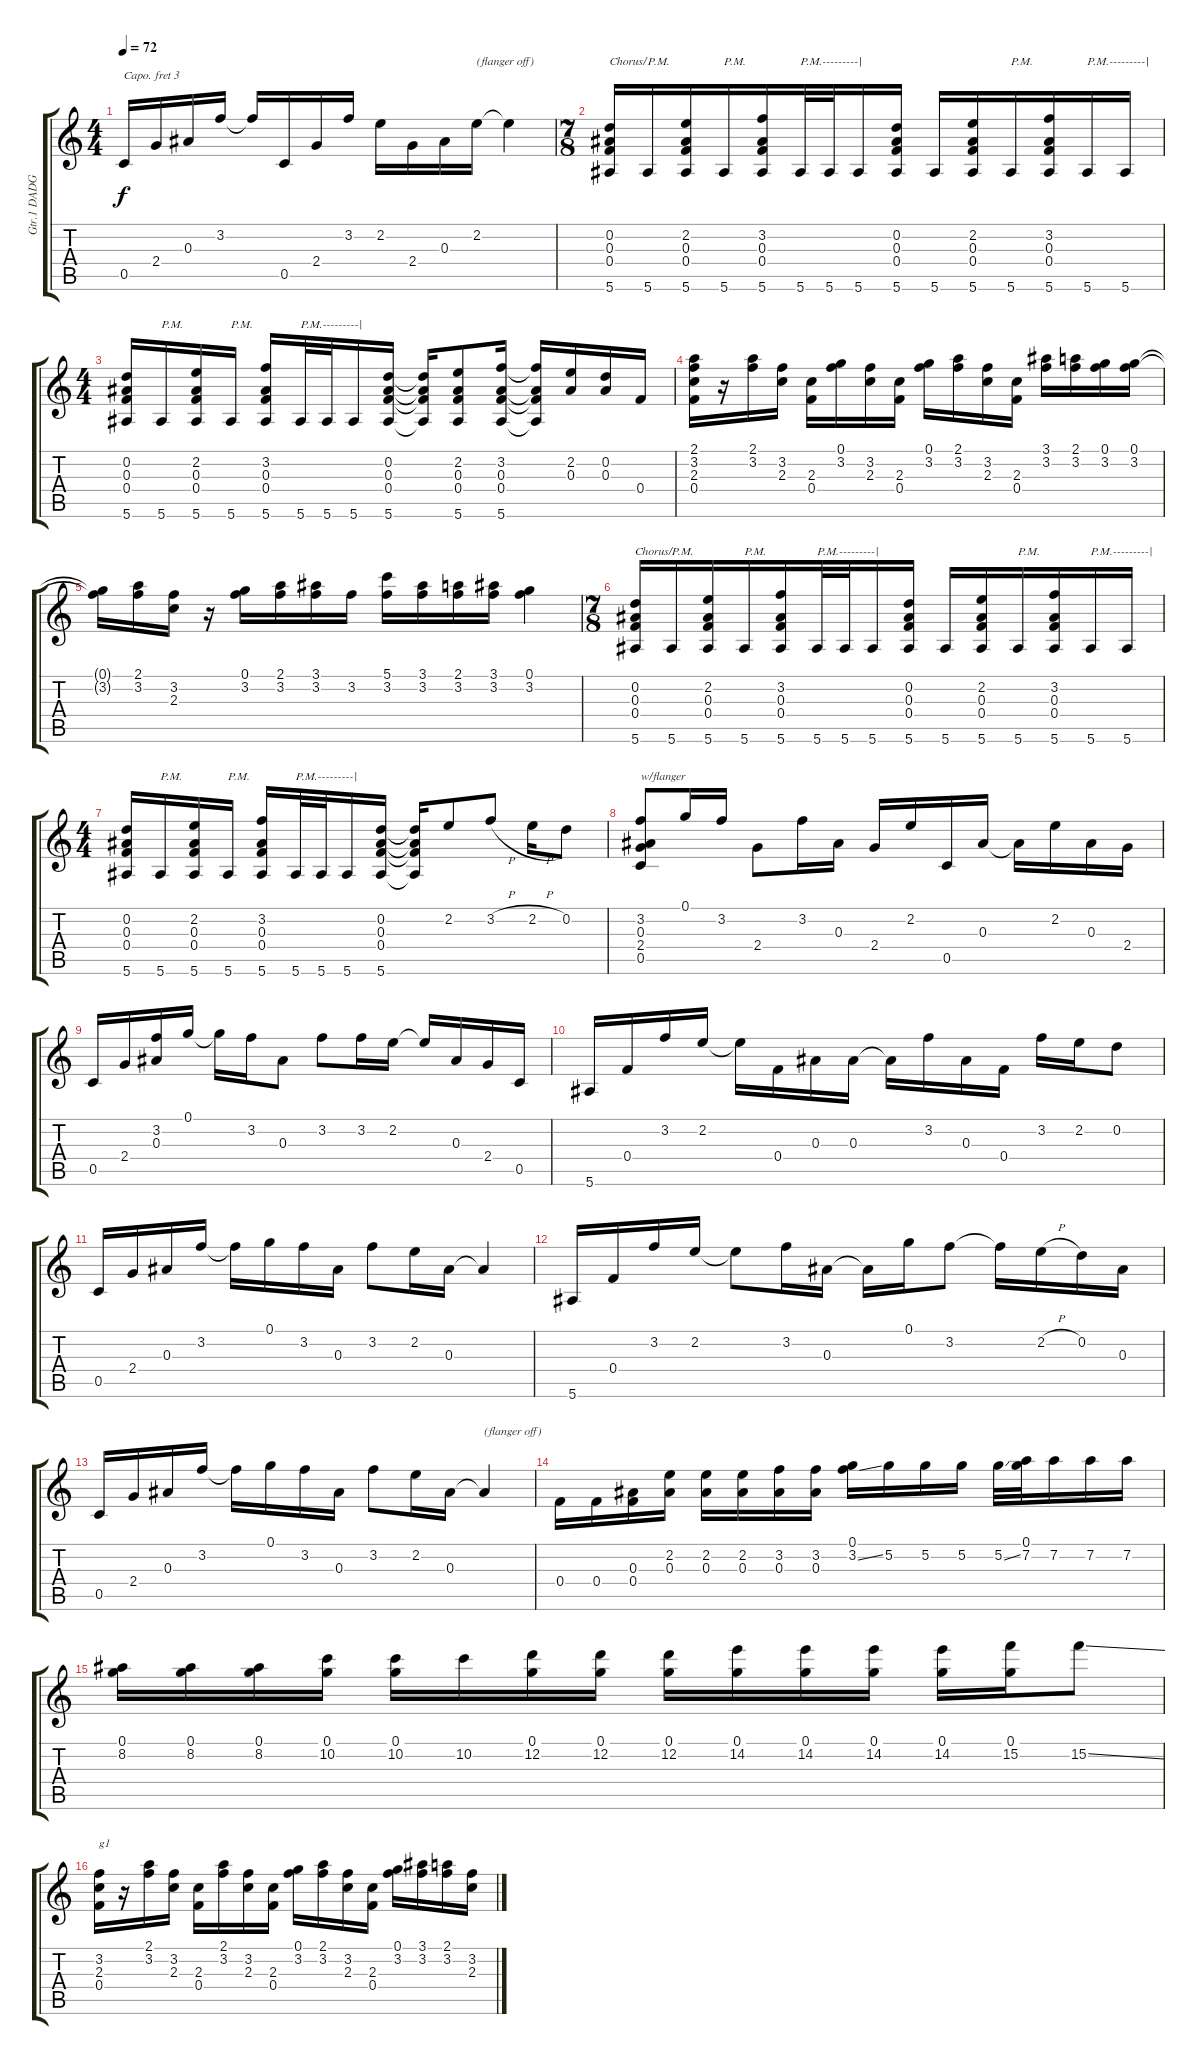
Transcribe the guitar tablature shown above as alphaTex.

\track ("Gtr.1 DADGBE Capo 3fret" "Gtr.1 DADG") {instrument distortionguitar}
\staff {score tabs}
\capo 3
\tuning (E4 B3 G3 D3 A2 D2) {hide}
\ts (4 4)
\tempo 72
\clef g2
\ks c
0.5.16{dy f} 2.4.16 0.3.16 3.2.16 3.2{t}.16 0.5.16 2.4.16 3.2.16 2.2.16 2.4.16 0.3.16 2.2.16{txt "(flanger off)"} 2.2{t}.4 |
\ts (7 8)
(0.2 0.3 0.4 5.6).16{txt "Chorus/"} 5.6.16{txt "P.M."} (2.2 0.3 0.4 5.6).16 5.6.16{txt "P.M."} (3.2 0.3 0.4 5.6).16 5.6.32{txt "P.M.---------|"} 5.6.32 5.6.16 (0.2 0.3 0.4 5.6).16 5.6.16 (2.2 0.3 0.4 5.6).16 5.6.16{txt "P.M."} (3.2 0.3 0.4 5.6).16 5.6.16{txt "P.M.---------|"} 5.6.16 |
\ts (4 4)
(0.2 0.3 0.4 5.6).16 5.6.16{txt "P.M."} (2.2 0.3 0.4 5.6).16 5.6.16{txt "P.M."} (3.2 0.3 0.4 5.6).16 5.6.32{txt "P.M.---------|"} 5.6.32 5.6.16 (0.2 0.3 0.4 5.6).16 (0.2{t} 0.3{t} 0.4{t} 5.6{t}).16 (2.2 0.3 0.4 5.6).8 (3.2 0.3 0.4 5.6).16 (3.2{t} 0.3{t} 0.4{t} 5.6{t}).16 (2.2 0.3).16 (0.2 0.3).16 0.4.16 |
(2.1 3.2 2.3 0.4).16 r.16 (2.1 3.2).16 (3.2 2.3).16 (2.3 0.4).16 (0.1 3.2).16 (3.2 2.3).16 (2.3 0.4).16 (0.1 3.2).16 (2.1 3.2).16 (3.2 2.3).16 (2.3 0.4).16 (3.1 3.2).16 (2.1 3.2).16 (0.1 3.2).16 (0.1 3.2).16 |
(0.1{t} 3.2{t}).16 (2.1 3.2).16 (3.2 2.3).16 r.16 (0.1 3.2).16 (2.1 3.2).16 (3.1 3.2).16 3.2.16 (5.1 3.2).16 (3.1 3.2).16 (2.1 3.2).16 (3.1 3.2).16 (0.1 3.2).4 |
\ts (7 8)
(0.2 0.3 0.4 5.6).16{txt "Chorus/"} 5.6.16{txt "P.M."} (2.2 0.3 0.4 5.6).16 5.6.16{txt "P.M."} (3.2 0.3 0.4 5.6).16 5.6.32{txt "P.M.---------|"} 5.6.32 5.6.16 (0.2 0.3 0.4 5.6).16 5.6.16 (2.2 0.3 0.4 5.6).16 5.6.16{txt "P.M."} (3.2 0.3 0.4 5.6).16 5.6.16{txt "P.M.---------|"} 5.6.16 |
\ts (4 4)
(0.2 0.3 0.4 5.6).16 5.6.16{txt "P.M."} (2.2 0.3 0.4 5.6).16 5.6.16{txt "P.M."} (3.2 0.3 0.4 5.6).16 5.6.32{txt "P.M.---------|"} 5.6.32 5.6.16 (0.2 0.3 0.4 5.6).16 (0.2{t} 0.3{t} 0.4{t} 5.6{t}).16 2.2.8 3.2{h}.8 2.2{h}.16 0.2.8 |
(3.2 0.3 2.4 0.5).8{txt "w/flanger"} 0.1.16 3.2.16 2.4.8 3.2.16 0.3.16 2.4.16 2.2.16 0.5.16 0.3.16 0.3{t}.16 2.2.16 0.3.16 2.4.16 |
0.5.16 2.4.16 (3.2 0.3).16 0.1.16 0.1{t}.16 3.2.16 0.3.8 3.2.8 3.2.16 2.2.16 2.2{t}.16 0.3.16 2.4.16 0.5.16 |
5.6.16 0.4.16 3.2.16 2.2.16 2.2{t}.16 0.4.16 0.3.16 0.3.16 0.3{t}.16 3.2.16 0.3.16 0.4.16 3.2.16 2.2.16 0.2.8 |
0.5.16 2.4.16 0.3.16 3.2.16 3.2{t}.16 0.1.16 3.2.16 0.3.16 3.2.8 2.2.16 0.3.16 0.3{t}.4 |
5.6.16 0.4.16 3.2.16 2.2.16 2.2{t}.8 3.2.16 0.3.16 0.3{t}.16 0.1.16 3.2.8 3.2{t}.16 2.2{h}.16 0.2.16 0.3.16 |
0.5.16 2.4.16 0.3.16 3.2.16 3.2{t}.16 0.1.16 3.2.16 0.3.16 3.2.8 2.2.16 0.3.16 0.3{t}.4{txt "(flanger off)"} |
0.4.16 0.4.16 (0.3 0.4).16 (2.2 0.3).16 (2.2 0.3).16 (2.2 0.3).16 (3.2 0.3).16 (3.2 0.3).16 (0.1 3.2{ss}).16 5.2.16 5.2.16 5.2.16 5.2{ss}.32 (0.1 7.2).32 7.2.16 7.2.16 7.2.16 |
(0.1 8.2).16 (0.1 8.2).16 (0.1 8.2).16 (0.1 10.2).16 (0.1 10.2).16 10.2.16 (0.1 12.2).16 (0.1 12.2).16 (0.1 12.2).16 (0.1 14.2).16 (0.1 14.2).16 (0.1 14.2).16 (0.1 14.2).16 (0.1 15.2).16 15.2{ss}.8 |
(3.2 2.3 0.4).16{txt "g1"} r.16 (2.1 3.2).16 (3.2 2.3).16 (2.3 0.4).16 (2.1 3.2).16 (3.2 2.3).16 (2.3 0.4).16 (0.1 3.2).16 (2.1 3.2).16 (3.2 2.3).16 (2.3 0.4).16 (0.1 3.2).16 (3.1 3.2).16 (2.1 3.2).16 (3.2 2.3).16
